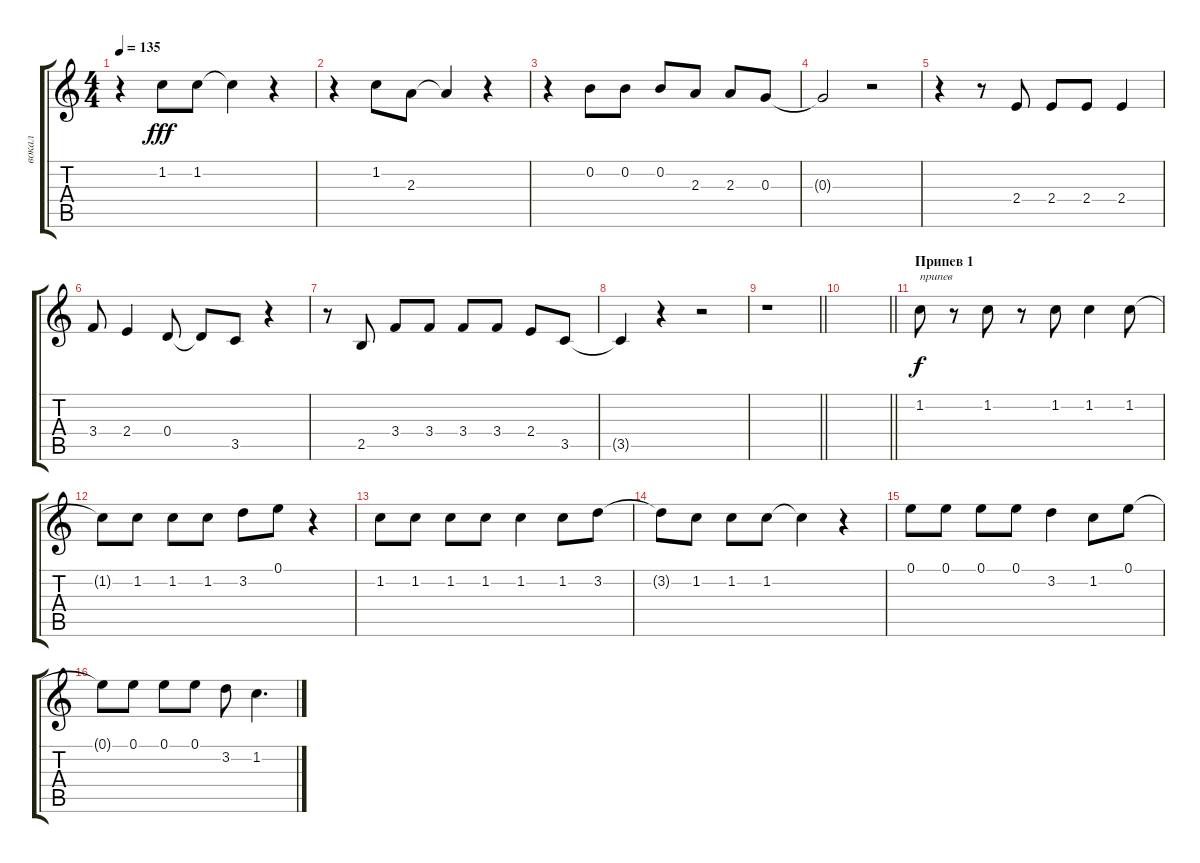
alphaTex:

\track ("вокал" "вокал") {instrument acousticguitarsteel}
\staff {score tabs}
\tuning (E4 B3 G3 D3 A2 E2) {hide}
\ts (4 4)
\tempo 135
\clef g2
\ks c
r.4{dy fff} 1.2.8 1.2.8 1.2{t}.4 r.4 |
r.4 1.2.8 2.3.8 2.3{t}.4 r.4 |
r.4 0.2.8 0.2.8 0.2.8 2.3.8 2.3.8 0.3.8 |
0.3{t}.2 r.2 |
r.4 r.8 2.4.8 2.4.8 2.4.8 2.4.4 |
3.4.8 2.4.4 0.4.8 0.4{t}.8 3.5.8 r.4 |
r.8 2.5.8 3.4.8 3.4.8 3.4.8 3.4.8 2.4.8 3.5.8 |
3.5{t}.4 r.4 r.2 |
\barLineRight lightlight
r.1 |
\barLineRight lightlight
|
\section ("" "Припев 1")
1.2.8{txt "припев" dy f} r.8 1.2.8 r.8 1.2.8 1.2.4 1.2.8 |
1.2{t}.8 1.2.8 1.2.8 1.2.8 3.2.8 0.1.8 r.4 |
1.2.8 1.2.8 1.2.8 1.2.8 1.2.4 1.2.8 3.2.8 |
3.2{t}.8 1.2.8 1.2.8 1.2.8 1.2{t}.4 r.4 |
0.1.8 0.1.8 0.1.8 0.1.8 3.2.4 1.2.8 0.1.8 |
0.1{t}.8 0.1.8 0.1.8 0.1.8 3.2.8 1.2.4{d}
